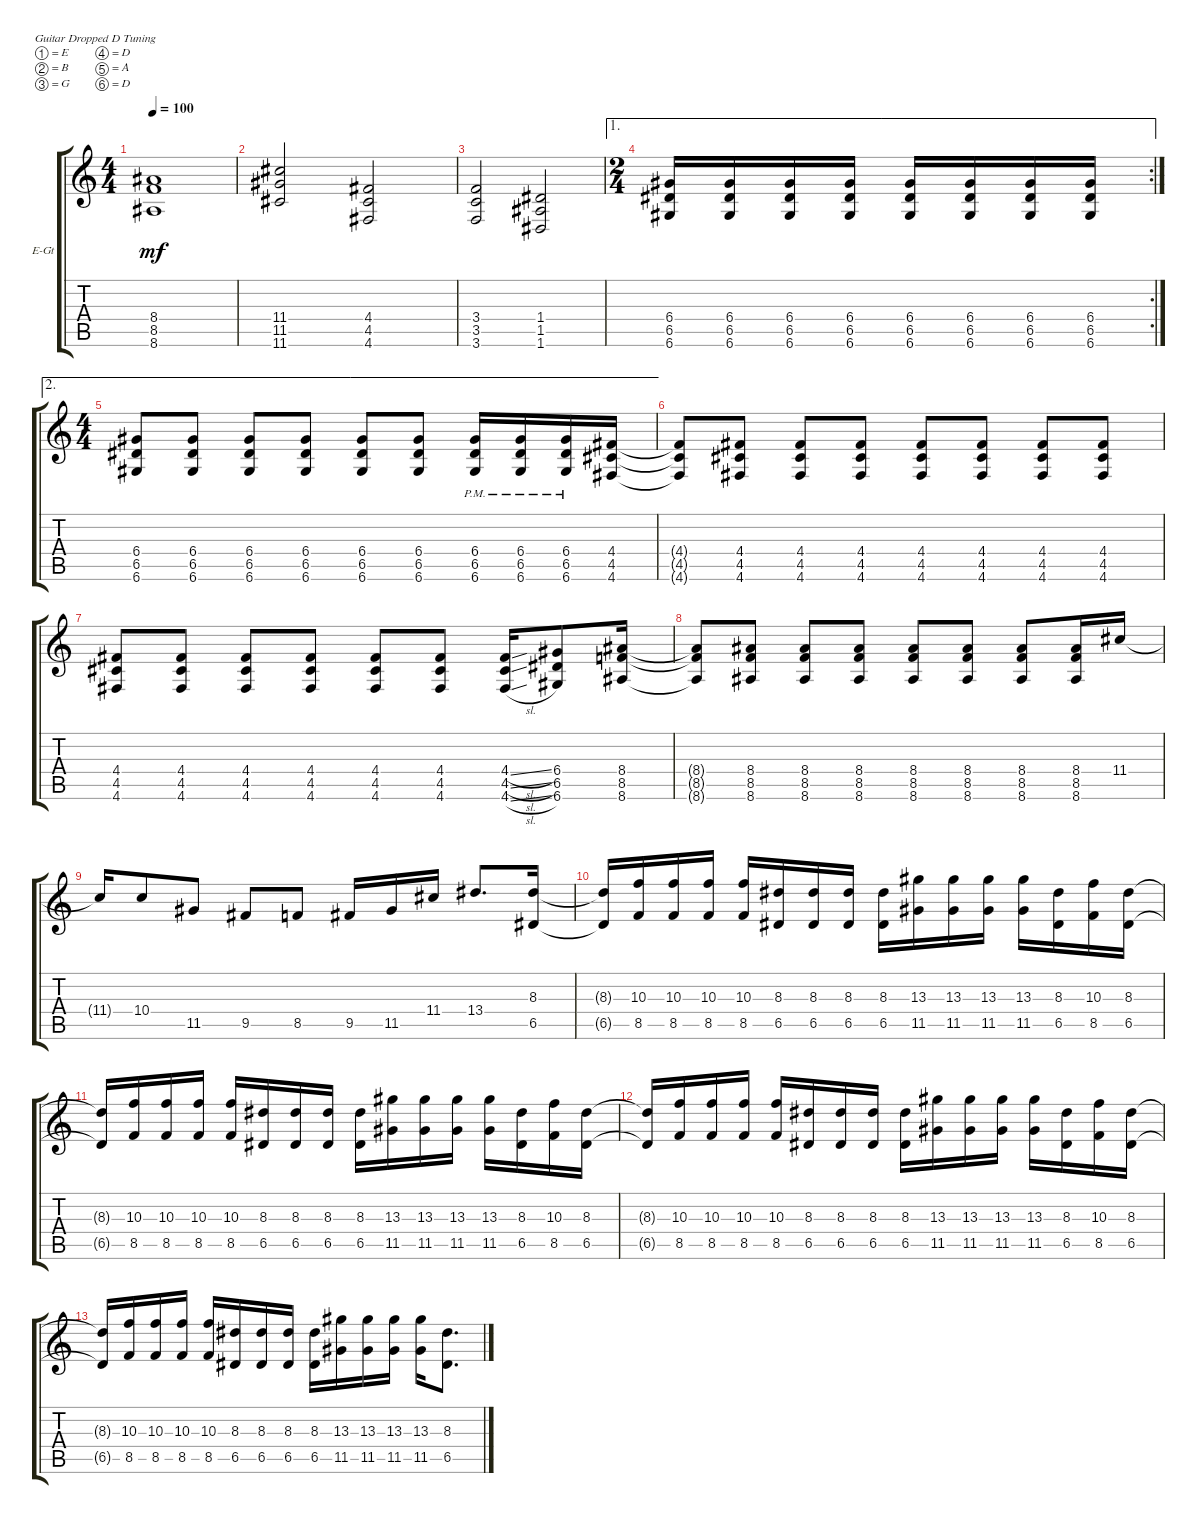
\defaultSystemsLayout 4
\bracketExtendMode groupsimilarinstruments
\firstSystemTrackNameOrientation horizontal
\otherSystemsTrackNameOrientation horizontal
\track ("Electric Guitar" "E-Gt") {instrument overdrivenguitar}
\staff {score tabs}
\tuning (E4 B3 G3 D3 A2 D2)
\ts (4 4)
\tempo 100
\clef g2
\ks c
(8.6 8.5 8.4).1{dy mf} |
(11.6 11.5 11.4).2 (4.4 4.5 4.6).2 |
(3.6 3.5 3.4).2 (1.4 1.5 1.6).2 |
\ae 1
\rc 2
\ts (2 4)
(6.6 6.5 6.4).16 (6.6 6.5 6.4).16 (6.6 6.5 6.4).16 (6.6 6.5 6.4).16 (6.6 6.5 6.4).16 (6.6 6.5 6.4).16 (6.6 6.5 6.4).16 (6.6 6.5 6.4).16 |
\ae 2
\ts (4 4)
(6.6 6.5 6.4).8 (6.6 6.5 6.4).8 (6.6 6.5 6.4).8 (6.6 6.5 6.4).8 (6.6 6.5 6.4).8 (6.6 6.5 6.4).8 (6.6{pm} 6.5{pm} 6.4{pm}).16 (6.6{pm} 6.5{pm} 6.4{pm}).16 (6.4{pm} 6.5{pm} 6.6{pm}).16 (4.4 4.5 4.6).16 |
(4.6{t} 4.5{t} 4.4{t}).8 (4.4 4.5 4.6).8 (4.4 4.5 4.6).8 (4.4 4.5 4.6).8 (4.4 4.5 4.6).8 (4.4 4.5 4.6).8 (4.4 4.5 4.6).8 (4.4 4.5 4.6).8 |
(4.4 4.5 4.6).8 (4.4 4.5 4.6).8 (4.4 4.5 4.6).8 (4.4 4.5 4.6).8 (4.4 4.5 4.6).8 (4.4 4.5 4.6).8 (4.4{sl} 4.5{sl} 4.6{sl}).16 (6.5 6.6 6.4).8 (8.4 8.5 8.6).16 |
(8.4{t} 8.5{t} 8.6{t}).8 (8.4 8.5 8.6).8 (8.4 8.5 8.6).8 (8.4 8.5 8.6).8 (8.4 8.5 8.6).8 (8.4 8.5 8.6).8 (8.4 8.5 8.6).8 (8.4 8.5 8.6).16 11.4.16 |
11.4{t}.16 10.4.8 11.5.8 9.5.8 8.5.8 9.5.16 11.5.16 11.4.16 13.4.8{d} (6.5 8.3).16 |
(6.5{t} 8.3{t}).16 (8.5 10.3).16 (8.5 10.3).16 (8.5 10.3).16 (8.5 10.3).16 (6.5 8.3).16 (6.5 8.3).16 (6.5 8.3).16 (6.5 8.3).16 (11.5 13.3).16 (11.5 13.3).16 (11.5 13.3).16 (11.5 13.3).16 (6.5 8.3).16 (8.5 10.3).16 (6.5 8.3).16 |
(6.5{t} 8.3{t}).16 (8.5 10.3).16 (8.5 10.3).16 (8.5 10.3).16 (8.5 10.3).16 (6.5 8.3).16 (6.5 8.3).16 (6.5 8.3).16 (6.5 8.3).16 (11.5 13.3).16 (11.5 13.3).16 (11.5 13.3).16 (11.5 13.3).16 (6.5 8.3).16 (8.5 10.3).16 (6.5 8.3).16 |
(6.5{t} 8.3{t}).16 (8.5 10.3).16 (8.5 10.3).16 (8.5 10.3).16 (8.5 10.3).16 (6.5 8.3).16 (6.5 8.3).16 (6.5 8.3).16 (6.5 8.3).16 (11.5 13.3).16 (11.5 13.3).16 (11.5 13.3).16 (11.5 13.3).16 (6.5 8.3).16 (8.5 10.3).16 (6.5 8.3).16 |
(8.3{t} 6.5{t}).16 (8.5 10.3).16 (8.5 10.3).16 (8.5 10.3).16 (8.5 10.3).16 (6.5 8.3).16 (6.5 8.3).16 (6.5 8.3).16 (6.5 8.3).16 (11.5 13.3).16 (11.5 13.3).16 (11.5 13.3).16 (11.5 13.3).16 (6.5 8.3).8{d}
